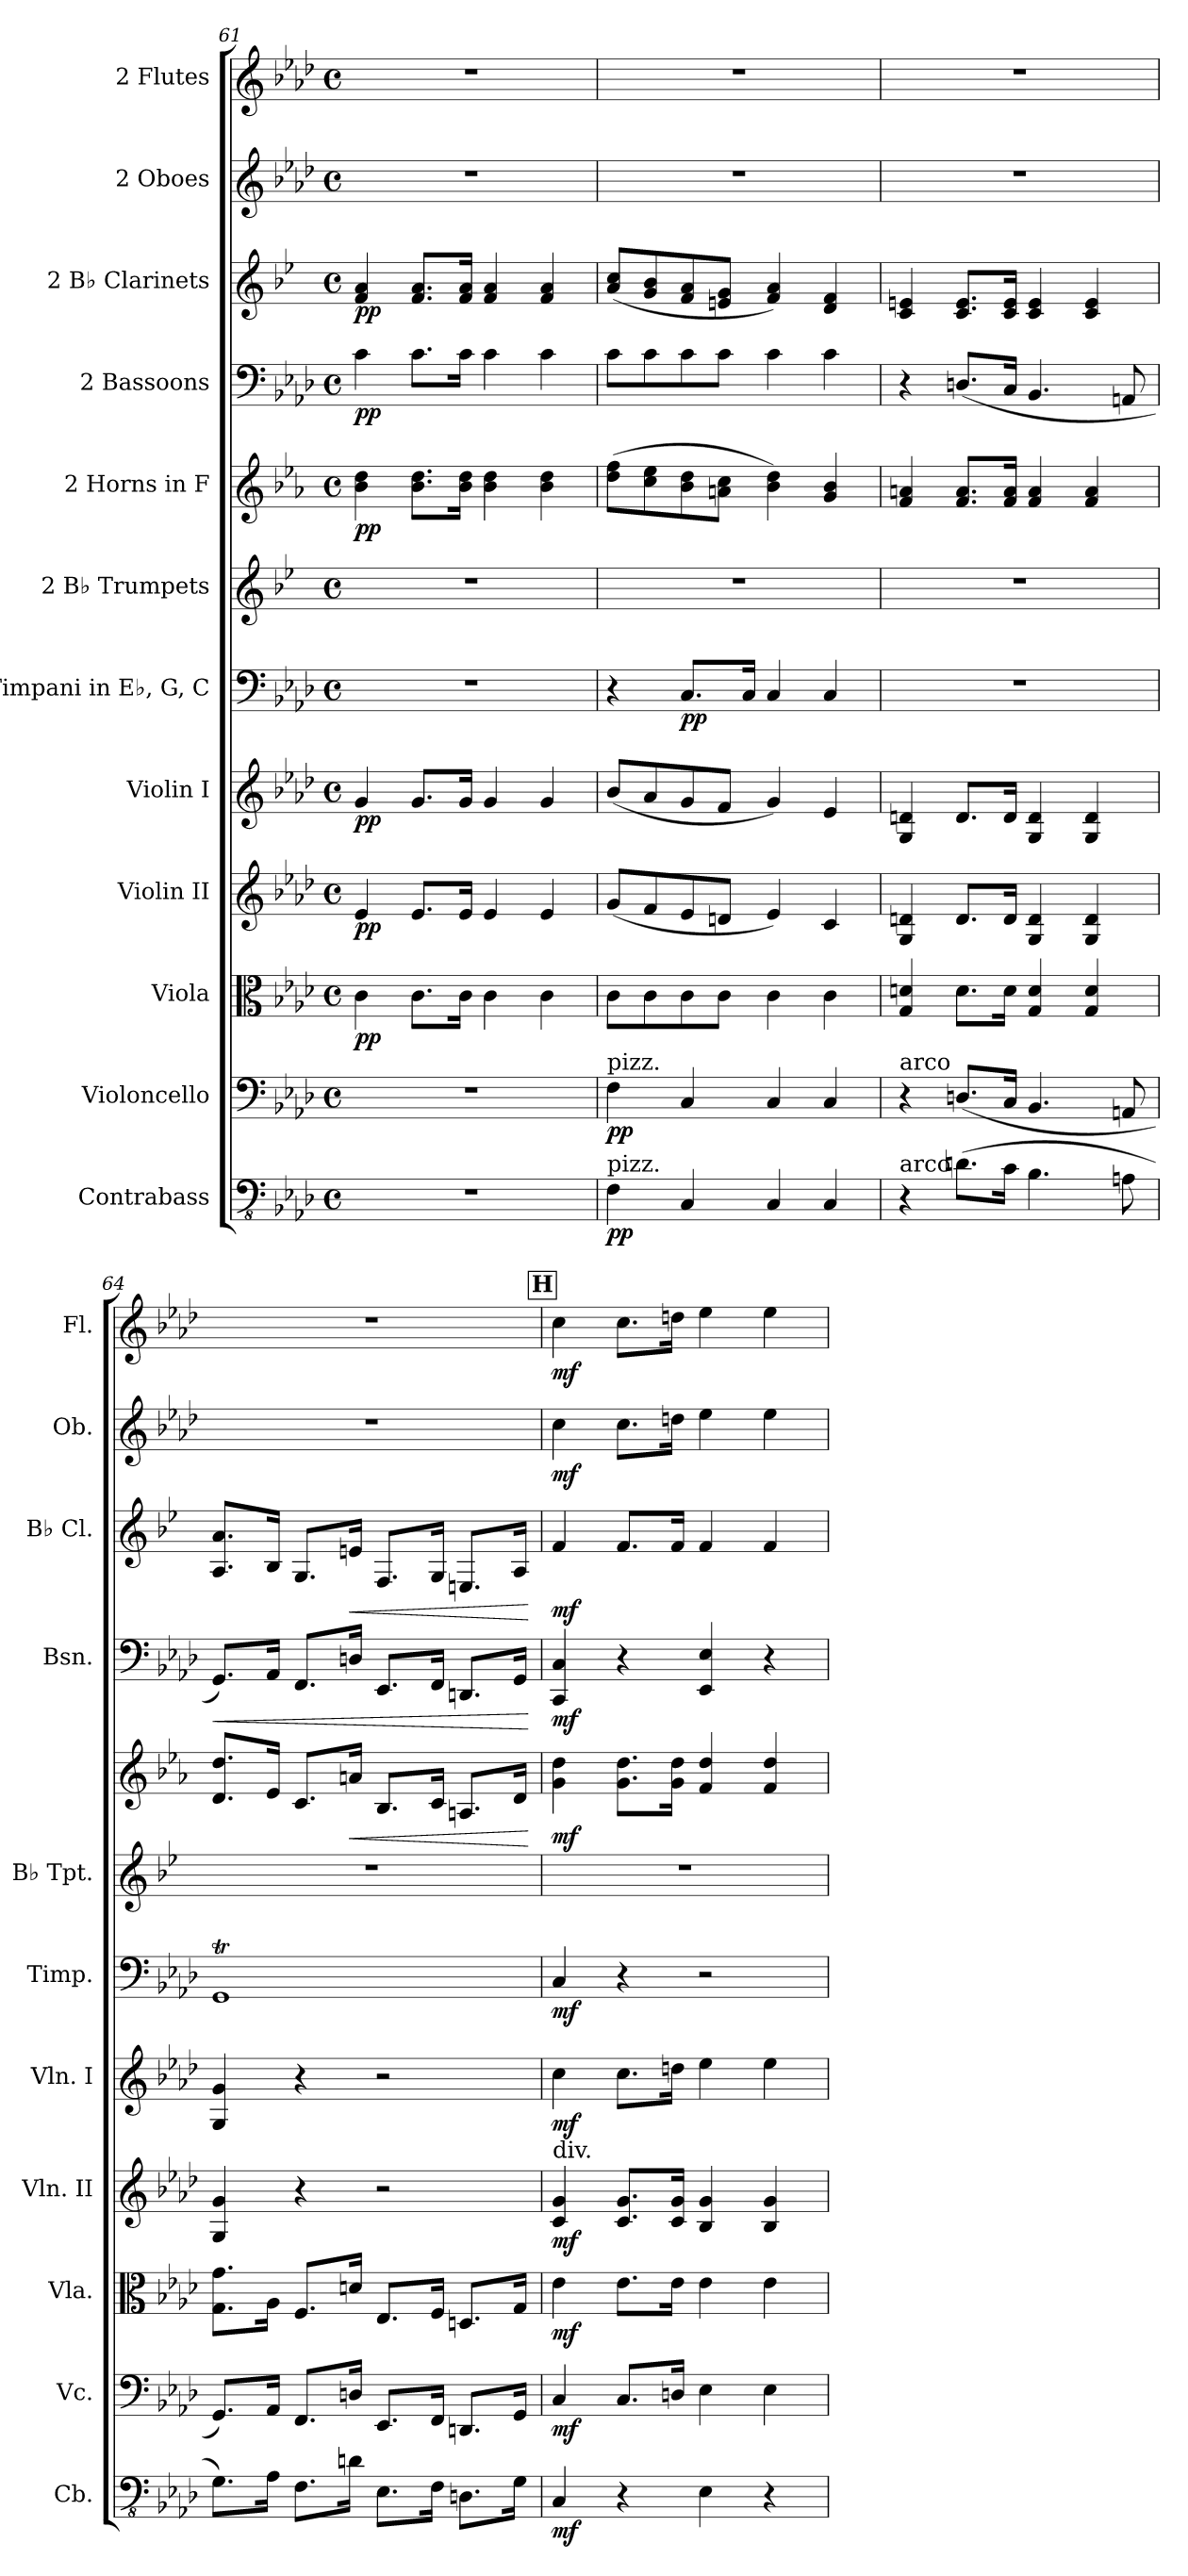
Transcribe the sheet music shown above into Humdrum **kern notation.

**kern	**dynam	**kern	**dynam	**kern	**dynam	**kern	**dynam	**kern	**dynam	**kern	**dynam	**kern	**kern	**dynam	**kern	**dynam	**kern	**dynam	**kern	**dynam	**kern	**dynam
*part12	*part12	*part11	*part11	*part10	*part10	*part9	*part9	*part8	*part8	*part7	*part7	*part6	*part5	*part5	*part4	*part4	*part3	*part3	*part2	*part2	*part1	*part1
*staff12	*staff12	*staff11	*staff11	*staff10	*staff10	*staff9	*staff9	*staff8	*staff8	*staff7	*staff7	*staff6	*staff5	*staff5	*staff4	*staff4	*staff3	*staff3	*staff2	*staff2	*staff1	*staff1
*I"Contrabass	*	*I"Violoncello	*	*I"Viola	*	*I"Violin II	*	*I"Violin I	*	*I"Timpani in E♭, G, C	*	*I"2 B♭ Trumpets	*I"2 Horns in F	*	*I"2 Bassoons	*	*I"2 B♭ Clarinets	*	*I"2 Oboes	*	*I"2 Flutes	*
*I'Cb.	*	*I'Vc.	*	*I'Vla.	*	*I'Vln. II	*	*I'Vln. I	*	*I'Timp.	*	*I'B♭ Tpt.	*	*	*I'Bsn.	*	*I'B♭ Cl.	*	*I'Ob.	*	*I'Fl.	*
*clefFv4	*	*clefF4	*	*clefC3	*	*clefG2	*	*clefG2	*	*clefF4	*	*clefG2	*clefG2	*	*clefF4	*	*clefG2	*	*clefG2	*	*clefG2	*
*	*	*	*	*	*	*	*	*	*	*	*	*ITrd1c2	*ITrd4c7	*	*	*	*ITrd1c2	*	*	*	*	*
*k[b-e-a-d-]	*	*k[b-e-a-d-]	*	*k[b-e-a-d-]	*	*k[b-e-a-d-]	*	*k[b-e-a-d-]	*	*k[b-e-a-d-]	*	*k[b-e-a-d-]	*k[b-e-a-d-]	*	*k[b-e-a-d-]	*	*k[b-e-a-d-]	*	*k[b-e-a-d-]	*	*k[b-e-a-d-]	*
*M4/4	*	*M4/4	*	*M4/4	*	*M4/4	*	*M4/4	*	*M4/4	*	*M4/4	*M4/4	*	*M4/4	*	*M4/4	*	*M4/4	*	*M4/4	*
*met(c)	*	*met(c)	*	*met(c)	*	*met(c)	*	*met(c)	*	*met(c)	*	*met(c)	*met(c)	*	*met(c)	*	*met(c)	*	*met(c)	*	*met(c)	*
=61	=61	=61	=61	=61	=61	=61	=61	=61	=61	=61	=61	=61	=61	=61	=61	=61	=61	=61	=61	=61	=61	=61
!	!	!	!	!	!LO:DY:b	!	!LO:DY:b	!	!LO:DY:b	!	!	!	!	!LO:DY:b	!	!LO:DY:b	!	!LO:DY:b	!	!	!	!
1r	.	1r	.	4c\	pp	4e-/	pp	4g/	pp	1r	.	1r	4e-\ 4g\	pp	4c\	pp	4e-/ 4g/	pp	1r	.	1r	.
.	.	.	.	8.c\L	.	8.e-/L	.	8.g/L	.	.	.	.	8.e-\ 8.g\L	.	8.c\L	.	8.e-/ 8.g/L	.	.	.	.	.
.	.	.	.	16c\Jk	.	16e-/Jk	.	16g/Jk	.	.	.	.	16e-\ 16g\Jk	.	16c\Jk	.	16e-/ 16g/Jk	.	.	.	.	.
.	.	.	.	4c\	.	4e-/	.	4g/	.	.	.	.	4e-\ 4g\	.	4c\	.	4e-/ 4g/	.	.	.	.	.
.	.	.	.	4c\	.	4e-/	.	4g/	.	.	.	.	4e-\ 4g\	.	4c\	.	4e-/ 4g/	.	.	.	.	.
=62	=62	=62	=62	=62	=62	=62	=62	=62	=62	=62	=62	=62	=62	=62	=62	=62	=62	=62	=62	=62	=62	=62
!	!	!LO:TX:a:t=pizz.	!	!	!	!	!	!	!	!	!	!	!	!	!	!	!	!	!	!	!	!
!LO:TX:a:t=pizz.	!	!	!	!	!	!	!	!	!	!	!	!	!	!	!	!	!	!	!	!	!	!
!	!LO:DY:b	!	!LO:DY:b	!	!	!	!	!	!	!	!	!	!	!	!	!	!	!	!	!	!	!
4FF\	pp	4F\	pp	8c\L	.	(8g/L	.	(8b-/L	.	4r	.	1r	(>8g\ 8b-\L	.	8c\L	.	(8g/ 8b-/L	.	1r	.	1r	.
.	.	.	.	8c\	.	8f/	.	8a-/	.	.	.	.	8f\ 8a-\	.	8c\	.	8f/ 8a-/	.	.	.	.	.
!	!	!	!	!	!	!	!	!	!	!	!LO:DY:b	!	!	!	!	!	!	!	!	!	!	!
4CC/	.	4C/	.	8c\	.	8e-/	.	8g/	.	8.C/L	pp	.	8e-\ 8g\	.	8c\	.	8e-/ 8g/	.	.	.	.	.
.	.	.	.	8c\J	.	8dn/J	.	8f/J	.	.	.	.	8dn\ 8f\J	.	8c\J	.	8dn/ 8f/J	.	.	.	.	.
.	.	.	.	.	.	.	.	.	.	16C/Jk	.	.	.	.	.	.	.	.	.	.	.	.
4CC/	.	4C/	.	4c\	.	4e-/)	.	4g/)	.	4C/	.	.	4e-\ 4g\)	.	4c\	.	4e-/ 4g/)	.	.	.	.	.
4CC/	.	4C/	.	4c\	.	4c/	.	4e-/	.	4C/	.	.	4c/ 4e-/	.	4c\	.	4c/ 4e-/	.	.	.	.	.
!!LO:PB:g=z
=63	=63	=63	=63	=63	=63	=63	=63	=63	=63	=63	=63	=63	=63	=63	=63	=63	=63	=63	=63	=63	=63	=63
!	!	!LO:TX:a:t=arco	!	!	!	!	!	!	!	!	!	!	!	!	!	!	!	!	!	!	!	!
!LO:TX:a:t=arco	!	!	!	!	!	!	!	!	!	!	!	!	!	!	!	!	!	!	!	!	!	!
4r	.	4r	.	4G/ 4dn/	.	4G/ 4dn/	.	4G/ 4dn/	.	1r	.	1r	4B-/ 4dn/	.	4r	.	4B-/ 4dn/	.	1r	.	1r	.
(>8.Dn\L	.	(8.Dn/L	.	8.d\L	.	8.d/L	.	8.d/L	.	.	.	.	8.B-/ 8.d/L	.	(8.Dn/L	.	8.B-/ 8.d/L	.	.	.	.	.
16C\Jk	.	16C/Jk	.	16d\Jk	.	16d/Jk	.	16d/Jk	.	.	.	.	16B-/ 16d/Jk	.	16C/Jk	.	16B-/ 16d/Jk	.	.	.	.	.
4.BB-\	.	4.BB-/	.	4G/ 4d/	.	4G/ 4d/	.	4G/ 4d/	.	.	.	.	4B-/ 4d/	.	4.BB-/	.	4B-/ 4d/	.	.	.	.	.
.	.	.	.	4G/ 4d/	.	4G/ 4d/	.	4G/ 4d/	.	.	.	.	4B-/ 4d/	.	.	.	4B-/ 4d/	.	.	.	.	.
8AAn\	.	8AAn/	.	.	.	.	.	.	.	.	.	.	.	.	8AAn/	.	.	.	.	.	.	.
=64	=64	=64	=64	=64	=64	=64	=64	=64	=64	=64	=64	=64	=64	=64	=64	=64	=64	=64	=64	=64	=64	=64
!	!	!	!	!	!	!	!	!	!	!	!	!	!	!	!	!LO:HP:b	!	!	!	!	!	!
8.GG\L)	.	8.GG/L)	.	8.G\ 8.g\L	.	4G/ 4g/	.	4G/ 4g/	.	1GGt	.	1r	8.G/ 8.g/L	.	8.GG/L)	<	8.G/ 8.g/L	.	1r	.	1r	.
16AA-\Jk	.	16AA-/Jk	.	16A-\Jk	.	.	.	.	.	.	.	.	16A-/Jk	.	16AA-/Jk	.	16A-/Jk	.	.	.	.	.
8.FF\L	.	8.FF/L	.	8.F/L	.	4r	.	4r	.	.	.	.	8.F/L	.	8.FF/L	.	8.F/L	.	.	.	.	.
!	!	!	!	!	!	!	!	!	!	!	!	!	!	!LO:HP:b	!	!	!	!LO:HP:b	!	!	!	!
16Dn\Jk	.	16Dn/Jk	.	16dn/Jk	.	.	.	.	.	.	.	.	16dn/Jk	<	16Dn/Jk	.	16dn/Jk	<	.	.	.	.
8.EE-\L	.	8.EE-/L	.	8.E-/L	.	2r	.	2r	.	.	.	.	8.E-/L	.	8.EE-/L	.	8.E-/L	.	.	.	.	.
16FF\Jk	.	16FF/Jk	.	16F/Jk	.	.	.	.	.	.	.	.	16F/Jk	.	16FF/Jk	.	16F/Jk	.	.	.	.	.
8.DDn\L	.	8.DDn/L	.	8.Dn/L	.	.	.	.	.	.	.	.	8.Dn/L	.	8.DDn/L	.	8.Dn/L	.	.	.	.	.
16GG\Jk	.	16GG/Jk	.	16G/Jk	.	.	.	.	.	.	.	.	16G/Jk	.	16GG/Jk	.	16G/Jk	.	.	.	.	.
.	.	.	.	.	.	.	.	.	.	.	.	.	.	[	.	[	.	[	.	.	.	.
!!LO:REH:place=s1:a:B:fs=14:t=H
=65	=65	=65	=65	=65	=65	=65	=65	=65	=65	=65	=65	=65	=65	=65	=65	=65	=65	=65	=65	=65	=65	=65
!	!	!	!	!	!	!LO:TX:a:t=div.	!	!	!	!	!	!	!	!	!	!	!	!	!	!	!	!
!	!LO:DY:b	!	!LO:DY:b	!	!LO:DY:b	!	!LO:DY:b	!	!LO:DY:b	!	!LO:DY:b	!	!	!LO:DY:b	!	!LO:DY:b	!	!LO:DY:b	!	!LO:DY:b	!	!LO:DY:b
4CC/	mf	4C/	mf	4e-\	mf	4c/ 4g/	mf	4cc\	mf	4C/	mf	1r	4c\ 4g\	mf	4CC/ 4C/	mf	4e-/	mf	4cc\	mf	4cc\	mf
4r	.	8.C/L	.	8.e-\L	.	8.c/ 8.g/L	.	8.cc\L	.	4r	.	.	8.c\ 8.g\L	.	4r	.	8.e-/L	.	8.cc\L	.	8.cc\L	.
.	.	16Dn/Jk	.	16e-\Jk	.	16c/ 16g/Jk	.	16ddn\Jk	.	.	.	.	16c\ 16g\Jk	.	.	.	16e-/Jk	.	16ddn\Jk	.	16ddn\Jk	.
4EE-\	.	4E-\	.	4e-\	.	4B-/ 4g/	.	4ee-\	.	2r	.	.	4B-/ 4g/	.	4EE-/ 4E-/	.	4e-/	.	4ee-\	.	4ee-\	.
4r	.	4E-\	.	4e-\	.	4B-/ 4g/	.	4ee-\	.	.	.	.	4B-/ 4g/	.	4r	.	4e-/	.	4ee-\	.	4ee-\	.
=	=	=	=	=	=	=	=	=	=	=	=	=	=	=	=	=	=	=	=	=	=	=
*-	*-	*-	*-	*-	*-	*-	*-	*-	*-	*-	*-	*-	*-	*-	*-	*-	*-	*-	*-	*-	*-	*-
